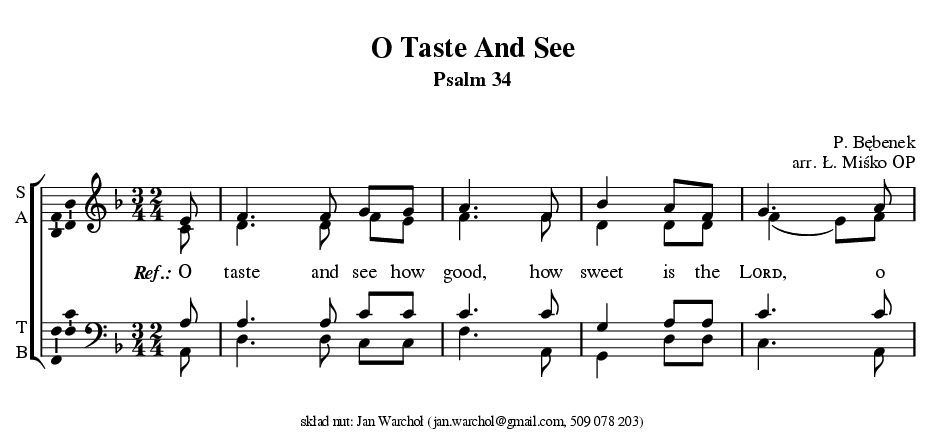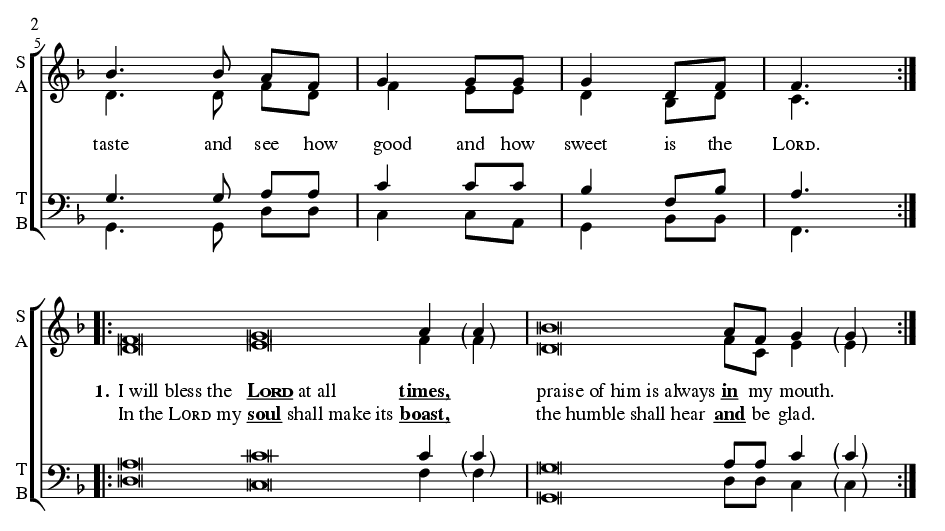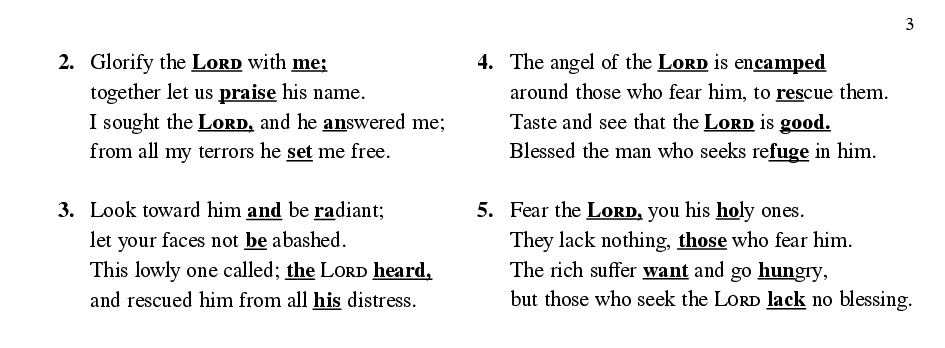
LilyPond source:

\version "2.18.2"

#(define ((custom-time-signature one two three four) grob)
   ;; derived from
   ;; http://lilypond.1069038.n5.nabble.com/Mixed-Time-Signatures-Non-regular-alternantion-between-5-8-and-8-8-td18617.html
   (grob-interpret-markup grob
     (markup #:override '(baseline-skip . 0) #:number
       (#:line ((#:column (one two))
                (#:column (three four)))))))


alternatingTimeSignatures =
#(define-music-function (parser location timesigs)
   (list?)
   (let* ((newTime (cons
                    (list-ref timesigs 0)
                    (list-ref timesigs 1)))
          (numOne (number->string (list-ref timesigs 0)))
          (denOne (number->string (list-ref timesigs 1)))
          (numTwo (number->string (list-ref timesigs 2)))
          (denTwo (number->string (list-ref timesigs 3))))
     #{
       \override Score.TimeSignature.stencil =
       #(custom-time-signature numOne denOne numTwo denTwo)
       \time #newTime
     #}
     ))

\version "2.17.3"

\paper {
  paper-height = 9 \cm
  paper-width = 16 \cm
  indent = 2 \mm
  short-indent = 2 \mm
  left-margin = 5 \mm
  right-margin = 5 \mm
  top-margin = 3 \mm
  bottom-margin = 2 \mm
}

\bookOutputSuffix "a4-2pieciolinie"

#(ly:set-option 'strokeadjust #t)
#(set-global-staff-size 16)

\paper {
  top-markup-spacing #'basic-distance = 10
  system-system-spacing #'basic-distance = 18
  score-markup-spacing #'basic-distance = 18
  \version "2.17.3"

bookTitleMarkup = \markup {
  \override #'(baseline-skip . 3.5)
  \column {
    \fill-line { \fromproperty #'header:dedication }
    \override #'(baseline-skip . 3.5)
    \column {
      \fill-line {
        \huge \larger \larger \bold
        \fromproperty #'header:title
      }
      \fill-line {
        \large \bold
        \fromproperty #'header:subtitle
      }
      \fill-line {
        \smaller \bold
        \fromproperty #'header:subsubtitle
      }
      \fromproperty #'header:odsteppotytule
      \fill-line \general-align #Y #-1 {
        \left-column {
          \fromproperty #'header:poet
          \fromproperty #'header:meter
        }
        { \large \bold \fromproperty #'header:instrument }
        \override #'(baseline-skip . 2.4)
        \right-column {
          \fromproperty #'header:composer
          \fromproperty #'header:arranger
        }
      }
    }
  }
}

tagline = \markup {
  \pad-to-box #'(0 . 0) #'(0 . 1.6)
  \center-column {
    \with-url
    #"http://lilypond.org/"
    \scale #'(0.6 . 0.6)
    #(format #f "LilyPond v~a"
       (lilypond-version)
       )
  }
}

oddFooterMarkup = \markup {
  \override #'(baseline-skip . 1)
  \column {
    \fill-line {
      %% Copyright header field only on first page in each bookpart.
      \on-the-fly #part-first-page {
        \override #'(baseline-skip . 2)
        \center-column {
          \scale #'(0.9 . 0.9)
          \fromproperty #'header:copyright
          \scale #'(0.75 . 0.75)
          "skład nut: Jan Warchoł (jan.warchol@gmail.com, 509 078 203)"
        }
      }
    }
    \fill-line {
      %% Tagline header field only on last page in the book.
      \on-the-fly #last-page \fromproperty #'header:tagline
    }
  }
}

  system-count = 3
  %annotate-spacing = ##t
}

\header {
  odsteppotytule = \markup \vspace #2
}

\header	{
  title = "O Taste And See"
  subtitle = "Psalm 34"
  composer = "P. Bębenek"
  arranger = "arr. Ł. Miśko OP"
  editor = "skład nut: Jan Warchoł"
}

%--------------------------------MELODIA
metrumitp = {
  \key f \major
  \alternatingTimeSignatures #'(3 4 2 4)
  \tempo ""
  \partial 8
  \set Timing.beamExceptions = #'()
  \set Timing.beamHalfMeasure = ##f
  \override ParenthesesItem #'padding = #0.5
  \override ParenthesesItem #'font-size = 3.5
}
melodiaSopranu = \relative f' {
  \repeat volta 2 {
    \metrumitp
    e8 |
    \omit Score.TimeSignature
    \time 3/4
    f4. f8 g g |
    \time 2/4
    a4. f8 |
    bes4 a8 f |
    g4. a8 |
    \time 3/4
    bes4. bes8 a f |
    \time 2/4
    g4 g8 g |
    g4 d8 f |
    f4.
  }
  \repeat volta 2 {
    \override ParenthesesItem #'extra-offset = #'(0 . -0.5)
    \cadenzaOn f\breve g a4 \parenthesize a \cadenzaOff \bar "|"
    \cadenzaOn bes\breve a8 f  g4 \parenthesize g \cadenzaOff
  }
}
melodiaAltu = \relative f' {
  \repeat volta 2 {
    \metrumitp
    c8 |
    d4. d8 f e |
    f4. f8 |
    d4 d8 d |
    f4 ( e8 ) f8 |
    d4. d8 f d
    f4 e8 e8 |
    d4 bes8 d |
    c4.
  }
  \repeat volta 2 {
    \cadenzaOn d\breve e f4 f \cadenzaOff \bar "|"
    \cadenzaOn d\breve f8 c e4 e \cadenzaOff
  }
}
melodiaTenorow = \relative f {
  \repeat volta 2 {
    \metrumitp
    a8 | a4. a8 c8 c |
    c4. c8 |
    g4 a8 a |
    c4. c8 |
    g4. g8 a a |
    c4 c8 c8 |
    bes4 f8 bes |
    a4.
  }
  \repeat volta 2 {
    \override ParenthesesItem #'extra-offset = #'(0 . -1)
    \cadenzaOn a\breve c c4 \parenthesize c \cadenzaOff \bar "|"
    \revert ParenthesesItem #'extra-offset
    \cadenzaOn g\breve a8 a  c4 \parenthesize c \cadenzaOff
  }
}
melodiaBasow = \relative f {
  \repeat volta 2 {
    \metrumitp
    a,8 | d4. d8 c8 c |
    f4. a,8 |
    g4 d'8 d |
    c4. a8 |
    g4. g8 d' d |
    c4 c8 a8 |
    g4 bes8 bes |
    f4.
  }
  \repeat volta 2 {
    \cadenzaOn d'\breve c f4 f \cadenzaOff \bar "|"
    \cadenzaOn g,\breve d'8 d c4 \parenthesize c \cadenzaOff
  }
}
akordy = \chordmode {
}

#(define powiekszenie-zwrotek '(1.2 . 1.2))
#(define interlinia '(baseline-skip . 3)) % 3 is Lily default
odstepMiedzyZwrotkami = \markup \vspace #1.3
odstepOdNumeruDoZwrotki = \markup \hspace #1

\include "../.szablon/globalne-ustawienia-formatowania.ily"

%--------------------------------SŁOWA
tekst = \lyricmode {
  \set stanza = \markup \italic "Ref.:"
  O taste and see
  %\override LyricText.X-offset = #-0.5
  how good,
  %\revert LyricText.X-offset
  how sweet is the Lᴏʀᴅ,
  o taste and see
  \override LyricText.X-offset = #-0.5
  how good
  \revert LyricText.X-offset
  and how sweet is the Lᴏʀᴅ.
  \set stanza = "1."
  \once \override LyricText #'self-alignment-X = #LEFT
  "I will bless the"
  \once \override LyricText #'self-alignment-X = #LEFT
  \markup { \underline\bold Lᴏʀᴅ at all } \markup \underline\bold times, \skip 1 
  \once \override LyricText #'self-alignment-X = #LEFT
  "praise of him is always" \markup \underline\bold in my
  \override LyricText.X-offset = #-1.5
  mouth. \skip 1
}

tekstSopranu = \tekst
tekstAltu = \tekst
tekstTenorow = \tekst
tekstBasow = \tekst

zwrotkaII = \markup \column {
  \line { Glorify the \underline\bold Lᴏʀᴅ with \underline\bold me; }
  \line { together let us \underline\bold praise his name. }
  \line {
    I sought the \underline\bold Lᴏʀᴅ, and he
    \concat { \underline\bold an swered } me;
  }
  \line { from all my terrors he \underline\bold set me free. }
}
zwrotkaIII = \markup \column {
  \line {
    Look toward him \underline\bold and be
    \concat { \underline\bold ra diant; }
  }
  \line { let your faces not \underline\bold be abashed. }
  \line { This lowly one called; \underline\bold the Lᴏʀᴅ \underline\bold heard, }
  \line { and rescued him from all \underline\bold his distress. }
}
zwrotkaIV = \markup \column {
  \line { 
    The angel of the \underline\bold Lᴏʀᴅ is
    \concat { en \underline\bold camped }
  }
  \line {
    around those who fear him, to
    \concat { \underline\bold res cue } them.
  }
  \line { Taste and see that the \underline\bold Lᴏʀᴅ is \underline\bold good. }
  \line {
    Blessed the man who seeks
    \concat { re \underline\bold fuge } in him.
  }
}
zwrotkaV = \markup \column {
  \line {
    Fear the \underline\bold Lᴏʀᴅ, you his
    \concat { \underline\bold ho ly } ones.
  }
  \line { They lack nothing, \underline\bold those who fear him. }
  \line {
    The rich suffer \underline\bold want and go
    \concat { \underline\bold hun gry, }
  }
  \line { but those who seek the Lᴏʀᴅ \underline\bold lack no blessing. }
}
zwrotkaVI = \markup \column {
  \line {
    The Lᴏʀᴅ is close to the
    \concat { \underline\bold bro ken \underline\bold heart ed; }
  }
  \line { those whose spirit is crushed \underline\bold he will save. }
  \line { When the just cry \underline\bold out, the Lᴏʀᴅ \underline\bold hears, }
  \line { and rescues them in all \underline\bold their distress. }
}
zwrotkaVII = \markup \column {
  \line { Many are the \underline\bold trials of the \underline\bold just man, }
  \line {
    but from them all the Lᴏʀᴅ will
    \concat { \underline\bold res cue } him.
  }
  \line { He will keep guard over \underline\bold all his \underline\bold bones; }
  \line { not one of his bones \underline\bold shall be broken. }
}

drugiWers = \lyricmode {
  \repeat unfold 23 { \skip 1 }
  \once \override LyricText #'self-alignment-X = #LEFT
  "In the Lᴏʀᴅ my"
  \once \override LyricText #'self-alignment-X = #LEFT
  \markup { \underline\bold soul shall make its }
  \markup \underline\bold boast, \skip 1
  \once \override LyricText #'self-alignment-X = #LEFT
  "the humble shall hear" \markup \underline\bold and be glad. \skip 1
}

drugiWersSopranu = \drugiWers
drugiWersAltu = \drugiWers
drugiWersTenorow = \drugiWers
drugiWersBasow = \drugiWers


\version "2.17.3"

\score {
  \new ChoirStaff <<
    % \new ChordNames { \germanChords \akordy }
    \new Staff = panie <<
      \clef treble
      \set Staff.instrumentName = \markup \center-column { S A }
      \set Staff.shortInstrumentName = \markup \center-column { S A }
      \new Voice = sopran {
        \set Voice.midiInstrument = "clarinet"
        \dynamicUp
        \override Ambitus #'X-offset = #1.7

        \voiceOne
        \melodiaSopranu
      }
      \new Voice = alt {
        \set Voice.midiInstrument = "english horn"
        \override Hairpin #'stencil = ##f
        \override DynamicText #'stencil = ##f
        \override DynamicTextSpanner #'stencil = ##f
        \override TextScript #'stencil = ##f

        \voiceTwo
        \melodiaAltu
      }
    >>

    \new Lyrics \with {
      \override VerticalAxisGroup #'staff-affinity = #CENTER
    }
    \lyricsto sopran \tekst
    \new Lyrics \with {
      \override VerticalAxisGroup #'staff-affinity = #CENTER
    }
    \lyricsto sopran \drugiWers

    \new Staff = panowie <<
      \clef bass
      \set Staff.instrumentName = \markup \center-column { T B }
      \set Staff.shortInstrumentName = \markup \center-column { T B }
      \new Voice = tenor {
        \set Voice.midiInstrument = "english horn"
        \override Hairpin #'stencil = ##f
        \override DynamicText #'stencil = ##f
        \override DynamicTextSpanner #'stencil = ##f
        \override TextScript #'stencil = ##f
        \override Ambitus #'X-offset = #1.7

        \voiceOne
        \melodiaTenorow
      }
      \new Voice = bas {
        \set Voice.midiInstrument = "clarinet"
        \dynamicDown

        \voiceTwo
        \melodiaBasow
      }
    >>
  >>
}

\layout {
  \context {
    \Lyrics
    \override VerticalAxisGroup
    #'nonstaff-relatedstaff-spacing #'padding = #1.5
  }
}

\version "2.17.3"

\markup {
  \fill-line {
    \scale #powiekszenie-zwrotek {
      \null

      \override #interlinia
      \column {
        \line {
          \bold
          "2."
          \odstepOdNumeruDoZwrotki
          \zwrotkaII
        }
        \odstepMiedzyZwrotkami
        \line {
          \bold
          "3."
          \odstepOdNumeruDoZwrotki
          \zwrotkaIII
        }
        \odstepMiedzyZwrotkami
      }

      \null

      \override #interlinia
      \column {
        \line {
          \bold
          "4."
          \odstepOdNumeruDoZwrotki
          \zwrotkaIV
        }
        \odstepMiedzyZwrotkami
        \line {
          \bold
          "5."
          \odstepOdNumeruDoZwrotki
          \zwrotkaV
        }
        \odstepMiedzyZwrotkami
      }

      \null
    }
  }
}

